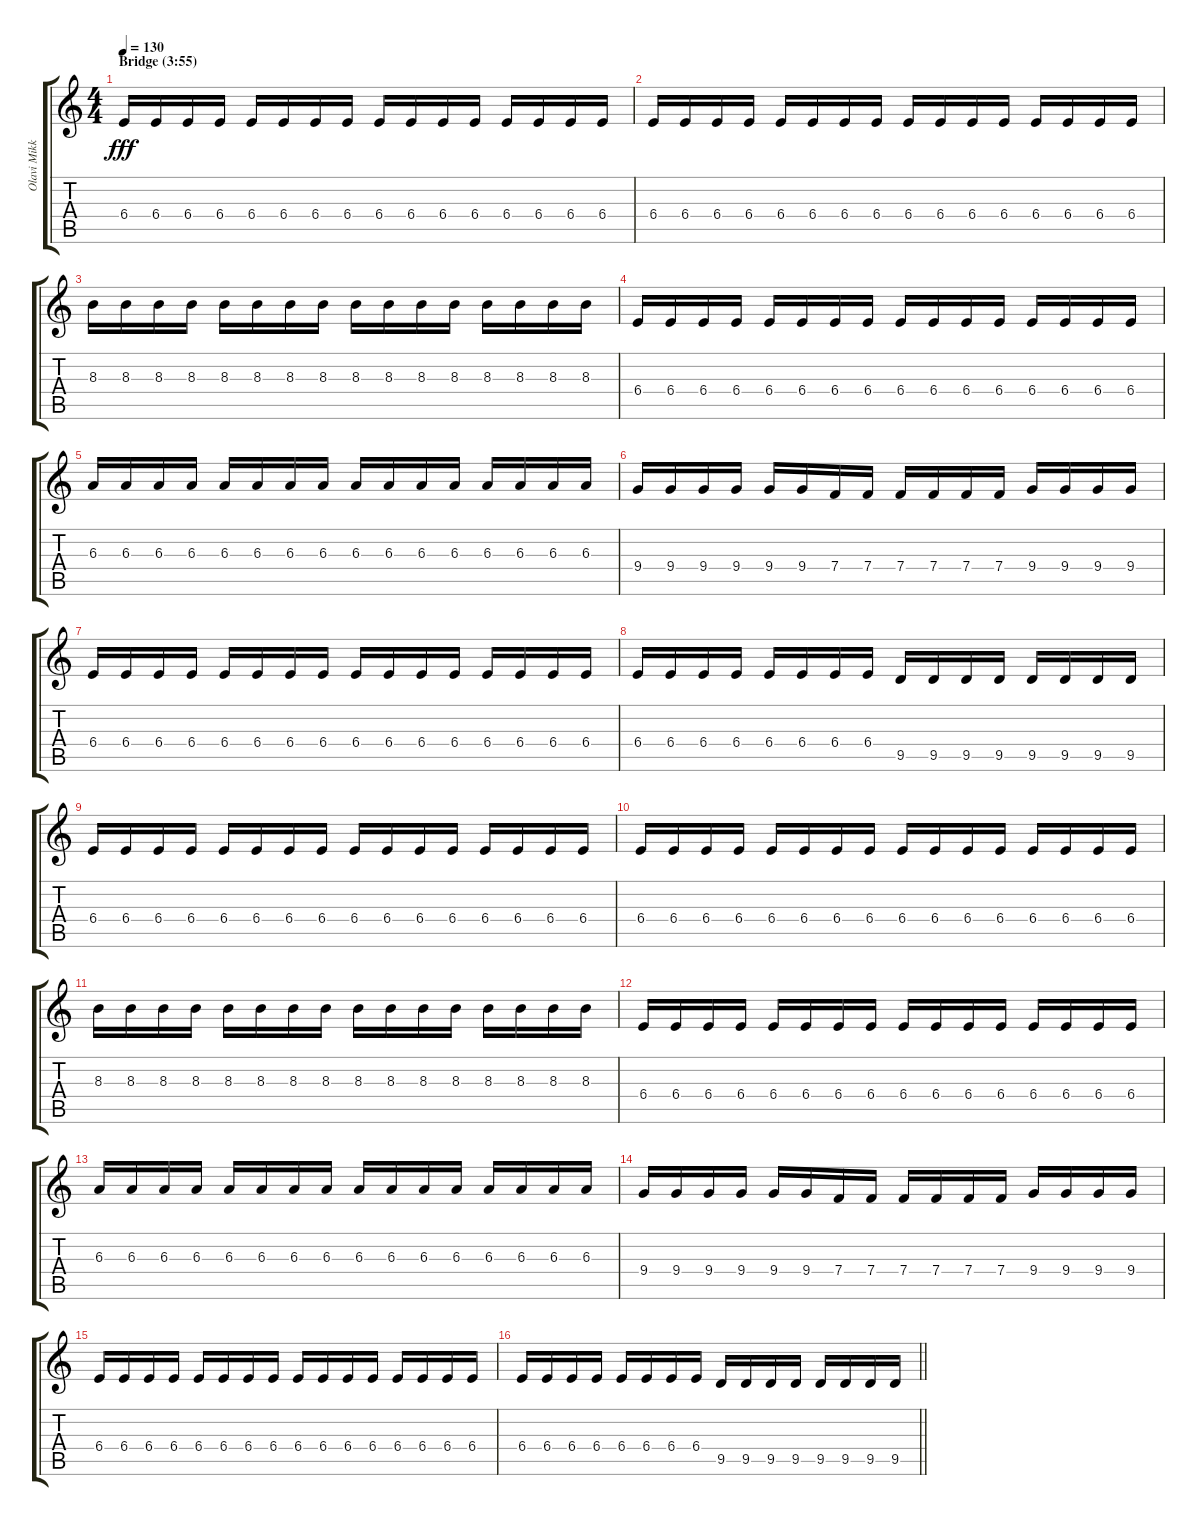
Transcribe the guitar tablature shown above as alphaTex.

\track ("Olavi Mikkonen 1" "Olavi Mikk") {instrument distortionguitar}
\staff {score tabs}
\tuning (C4 G3 Eb3 Bb2 F2 C2) {hide}
\ts (4 4)
\section ("" "Bridge (3:55)")
\tempo 130
\clef g2
\ks c
6.4.16{dy fff instrument distortionguitar} 6.4.16 6.4.16 6.4.16 6.4.16 6.4.16 6.4.16 6.4.16 6.4.16 6.4.16 6.4.16 6.4.16 6.4.16 6.4.16 6.4.16 6.4.16 |
6.4.16 6.4.16 6.4.16 6.4.16 6.4.16 6.4.16 6.4.16 6.4.16 6.4.16 6.4.16 6.4.16 6.4.16 6.4.16 6.4.16 6.4.16 6.4.16 |
8.3.16 8.3.16 8.3.16 8.3.16 8.3.16 8.3.16 8.3.16 8.3.16 8.3.16 8.3.16 8.3.16 8.3.16 8.3.16 8.3.16 8.3.16 8.3.16 |
6.4.16 6.4.16 6.4.16 6.4.16 6.4.16 6.4.16 6.4.16 6.4.16 6.4.16 6.4.16 6.4.16 6.4.16 6.4.16 6.4.16 6.4.16 6.4.16 |
6.3.16 6.3.16 6.3.16 6.3.16 6.3.16 6.3.16 6.3.16 6.3.16 6.3.16 6.3.16 6.3.16 6.3.16 6.3.16 6.3.16 6.3.16 6.3.16 |
9.4.16 9.4.16 9.4.16 9.4.16 9.4.16 9.4.16 7.4.16 7.4.16 7.4.16 7.4.16 7.4.16 7.4.16 9.4.16 9.4.16 9.4.16 9.4.16 |
6.4.16 6.4.16 6.4.16 6.4.16 6.4.16 6.4.16 6.4.16 6.4.16 6.4.16 6.4.16 6.4.16 6.4.16 6.4.16 6.4.16 6.4.16 6.4.16 |
6.4.16 6.4.16 6.4.16 6.4.16 6.4.16 6.4.16 6.4.16 6.4.16 9.5.16 9.5.16 9.5.16 9.5.16 9.5.16 9.5.16 9.5.16 9.5.16 |
6.4.16 6.4.16 6.4.16 6.4.16 6.4.16 6.4.16 6.4.16 6.4.16 6.4.16 6.4.16 6.4.16 6.4.16 6.4.16 6.4.16 6.4.16 6.4.16 |
6.4.16 6.4.16 6.4.16 6.4.16 6.4.16 6.4.16 6.4.16 6.4.16 6.4.16 6.4.16 6.4.16 6.4.16 6.4.16 6.4.16 6.4.16 6.4.16 |
8.3.16 8.3.16 8.3.16 8.3.16 8.3.16 8.3.16 8.3.16 8.3.16 8.3.16 8.3.16 8.3.16 8.3.16 8.3.16 8.3.16 8.3.16 8.3.16 |
6.4.16 6.4.16 6.4.16 6.4.16 6.4.16 6.4.16 6.4.16 6.4.16 6.4.16 6.4.16 6.4.16 6.4.16 6.4.16 6.4.16 6.4.16 6.4.16 |
6.3.16 6.3.16 6.3.16 6.3.16 6.3.16 6.3.16 6.3.16 6.3.16 6.3.16 6.3.16 6.3.16 6.3.16 6.3.16 6.3.16 6.3.16 6.3.16 |
9.4.16 9.4.16 9.4.16 9.4.16 9.4.16 9.4.16 7.4.16 7.4.16 7.4.16 7.4.16 7.4.16 7.4.16 9.4.16 9.4.16 9.4.16 9.4.16 |
6.4.16 6.4.16 6.4.16 6.4.16 6.4.16 6.4.16 6.4.16 6.4.16 6.4.16 6.4.16 6.4.16 6.4.16 6.4.16 6.4.16 6.4.16 6.4.16 |
\barLineRight lightlight
6.4.16 6.4.16 6.4.16 6.4.16 6.4.16 6.4.16 6.4.16 6.4.16 9.5.16 9.5.16 9.5.16 9.5.16 9.5.16 9.5.16 9.5.16 9.5.16
